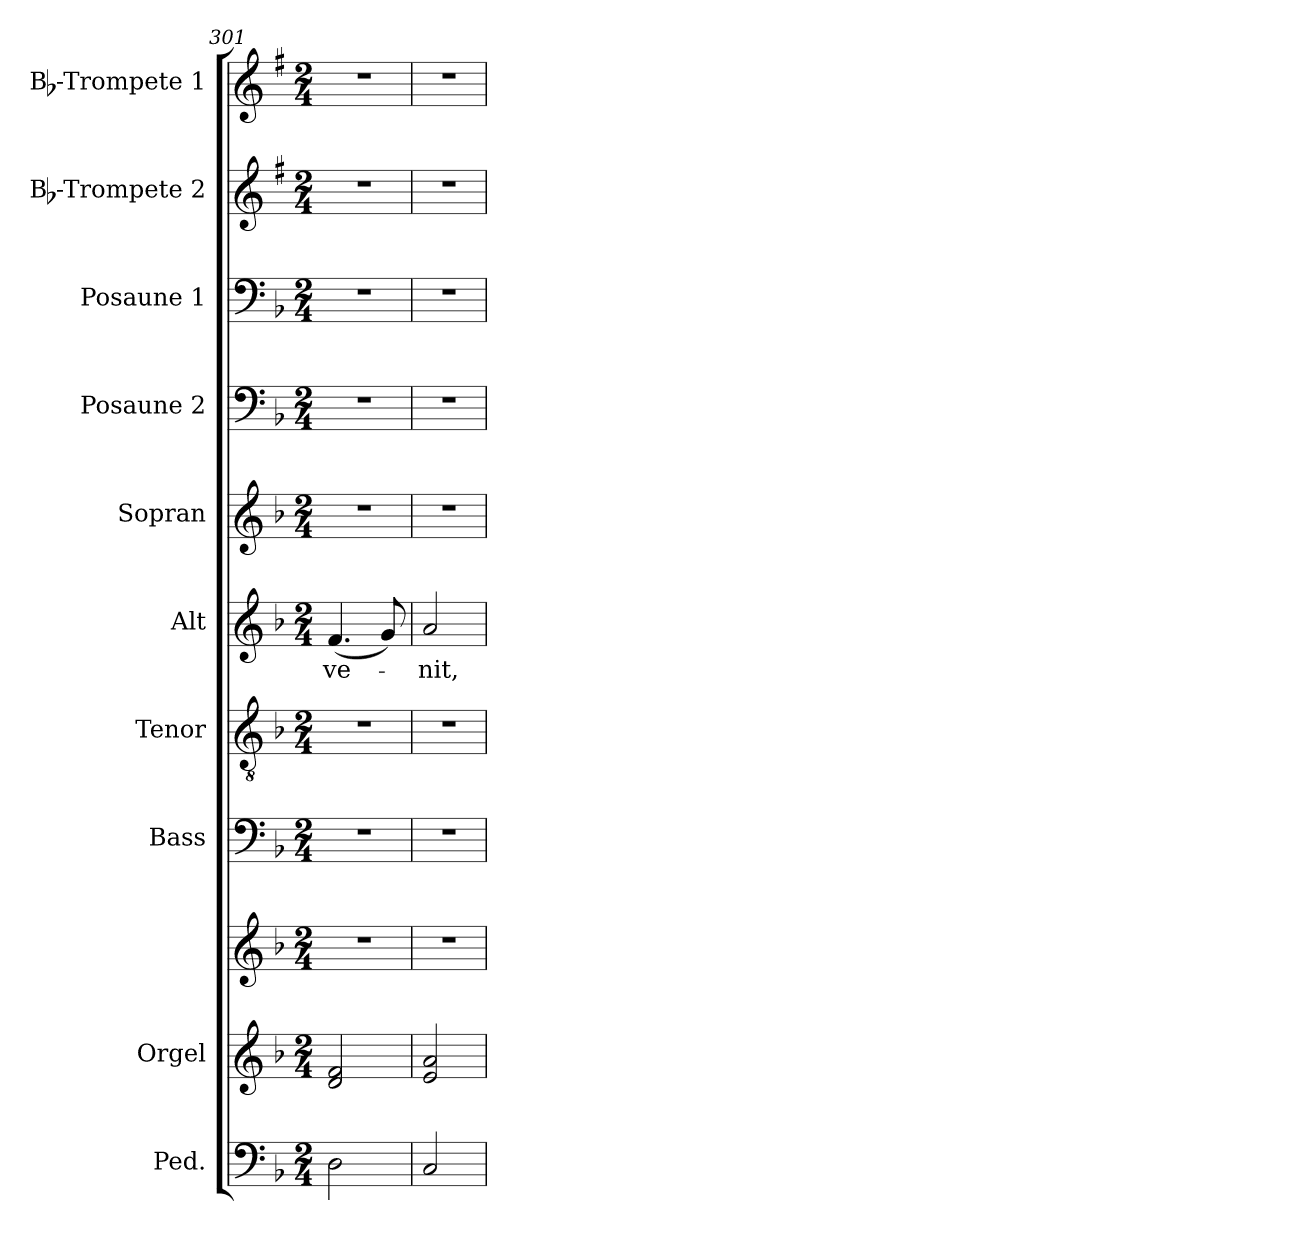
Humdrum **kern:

**kern	**kern	**kern	**kern	**kern	**kern	**text	**kern	**kern	**kern	**kern	**kern
*part10	*part9	*part9	*part8	*part7	*part6	*part6	*part5	*part4	*part3	*part2	*part1
*staff11	*staff10	*staff9	*staff8	*staff7	*staff6	*staff6	*staff5	*staff4	*staff3	*staff2	*staff1
*I"Ped.	*I"Orgel	*	*I"Bass	*I"Tenor	*I"Alt	*	*I"Sopran	*I"Posaune 2	*I"Posaune 1	*I"Bb-Trompete 2	*I"Bb-Trompete 1
*	*I'Org.	*	*I'B.	*I'T.	*I'A.	*	*I'S.	*I'Pos. 2	*I'Pos. 1	*I'Bb Trp. 2	*I'Bb Trp. 1
*clefF4	*clefG2	*clefG2	*clefF4	*clefGv2	*clefG2	*	*clefG2	*clefF4	*clefF4	*clefG2	*clefG2
*ITrd7c12	*	*	*	*	*	*	*	*	*	*ITrd1c2	*ITrd1c2
*k[b-]	*k[b-]	*k[b-]	*k[b-]	*k[b-]	*k[b-]	*	*k[b-]	*k[b-]	*k[b-]	*k[b-]	*k[b-]
*F:	*F:	*F:	*F:	*F:	*F:	*	*F:	*F:	*F:	*F:	*F:
*M2/4	*M2/4	*M2/4	*M2/4	*M2/4	*M2/4	*	*M2/4	*M2/4	*M2/4	*M2/4	*M2/4
=301	=301	=301	=301	=301	=301	=301	=301	=301	=301	=301	=301
!	!	!	!	!	!	!LO:LY:b	!	!	!	!	!
2DD\	2d/ 2f/	2r	2r	2r	(<4.f/	ve-	2r	2r	2r	2r	2r
.	.	.	.	.	8g/)	.	.	.	.	.	.
=302	=302	=302	=302	=302	=302	=302	=302	=302	=302	=302	=302
!	!	!	!	!	!	!LO:LY:b	!	!	!	!	!
2CC/	2e/ 2a/	2r	2r	2r	2a/	-nit,	2r	2r	2r	2r	2r
=	=	=	=	=	=	=	=	=	=	=	=
*-	*-	*-	*-	*-	*-	*-	*-	*-	*-	*-	*-
